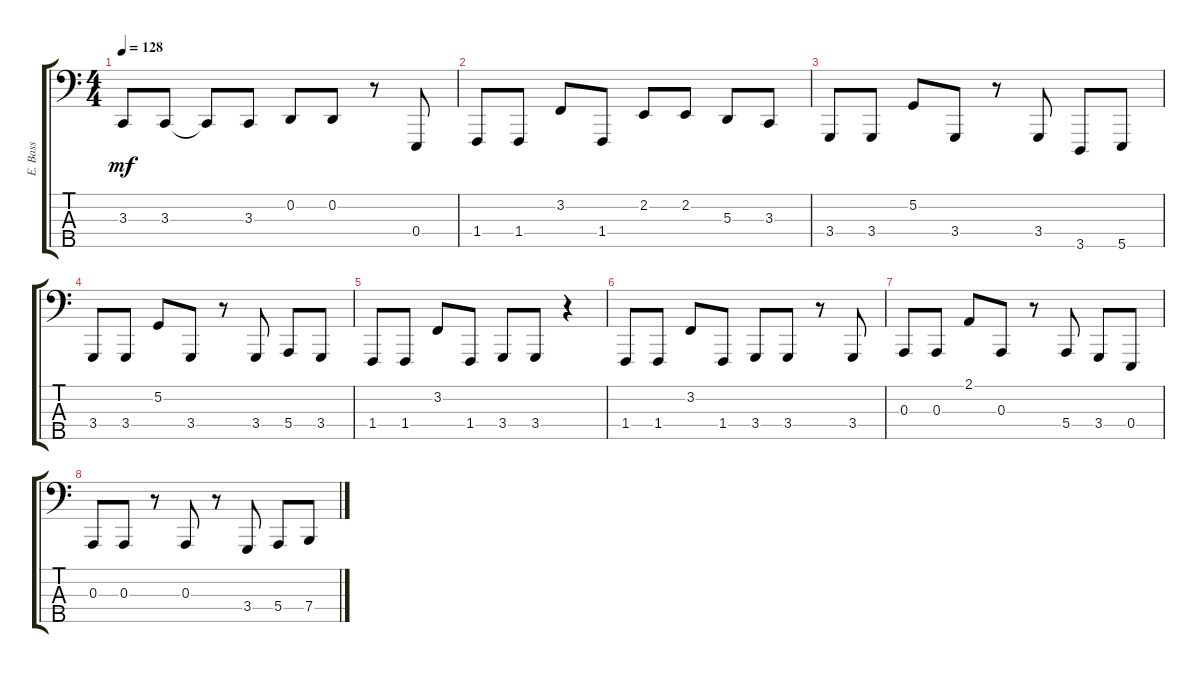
\track ("E. Bass" "E. Bass") {instrument brightacousticpiano}
\staff {score tabs}
\tuning (G2 D2 A1 E1 B0) {hide}
\ts (4 4)
\tempo 128
\clef f4
\ks c
3.3.8{dy mf} 3.3.8 3.3{t}.8 3.3.8 0.2.8 0.2.8 r.8 0.4.8 |
1.4.8 1.4.8 3.2.8 1.4.8 2.2.8 2.2.8 5.3.8 3.3.8 |
3.4.8 3.4.8 5.2.8 3.4.8 r.8 3.4.8 3.5.8 5.5.8 |
3.4.8 3.4.8 5.2.8 3.4.8 r.8 3.4.8 5.4.8 3.4.8 |
1.4.8 1.4.8 3.2.8 1.4.8 3.4.8 3.4.8 r.4 |
1.4.8 1.4.8 3.2.8 1.4.8 3.4.8 3.4.8 r.8 3.4.8 |
0.3.8 0.3.8 2.1.8 0.3.8 r.8 5.4.8 3.4.8 0.4.8 |
0.3.8 0.3.8 r.8 0.3.8 r.8 3.4.8 5.4.8 7.4.8
